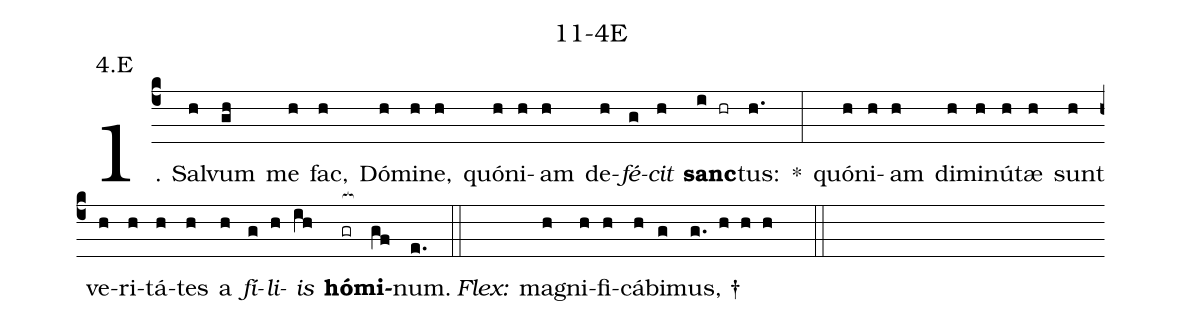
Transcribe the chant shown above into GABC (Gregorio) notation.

name: 11-4E;
annotation: 4.E;
%%
(c4)1. Sal(h)vum(gh) me(h) fac,(h) Dó(h)mi(h)ne,(h) quón(h)i(h)am(h) de(h)<i>fé</i>(g)<i>cit</i>(h) <b>sanc</b>(i hr)tus:(h.) *(:) quón(h)i(h)am(h) di(h)mi(h)nú(h)tæ(h) sunt(h) ve(h)ri(h)tá(h)tes(h) a(h) <i>fí</i>(g)<i>li</i>(h)<i>is</i>(ih) <b>hó</b>(gr[ocb:1{])<b>mi</b>(gf[ocb:0}])num.(e.) (::)
<i>Flex:</i>()  ma(h)gni(h)fi(h)cá(h)bi(g)mus, †(g. h h h  ::)
